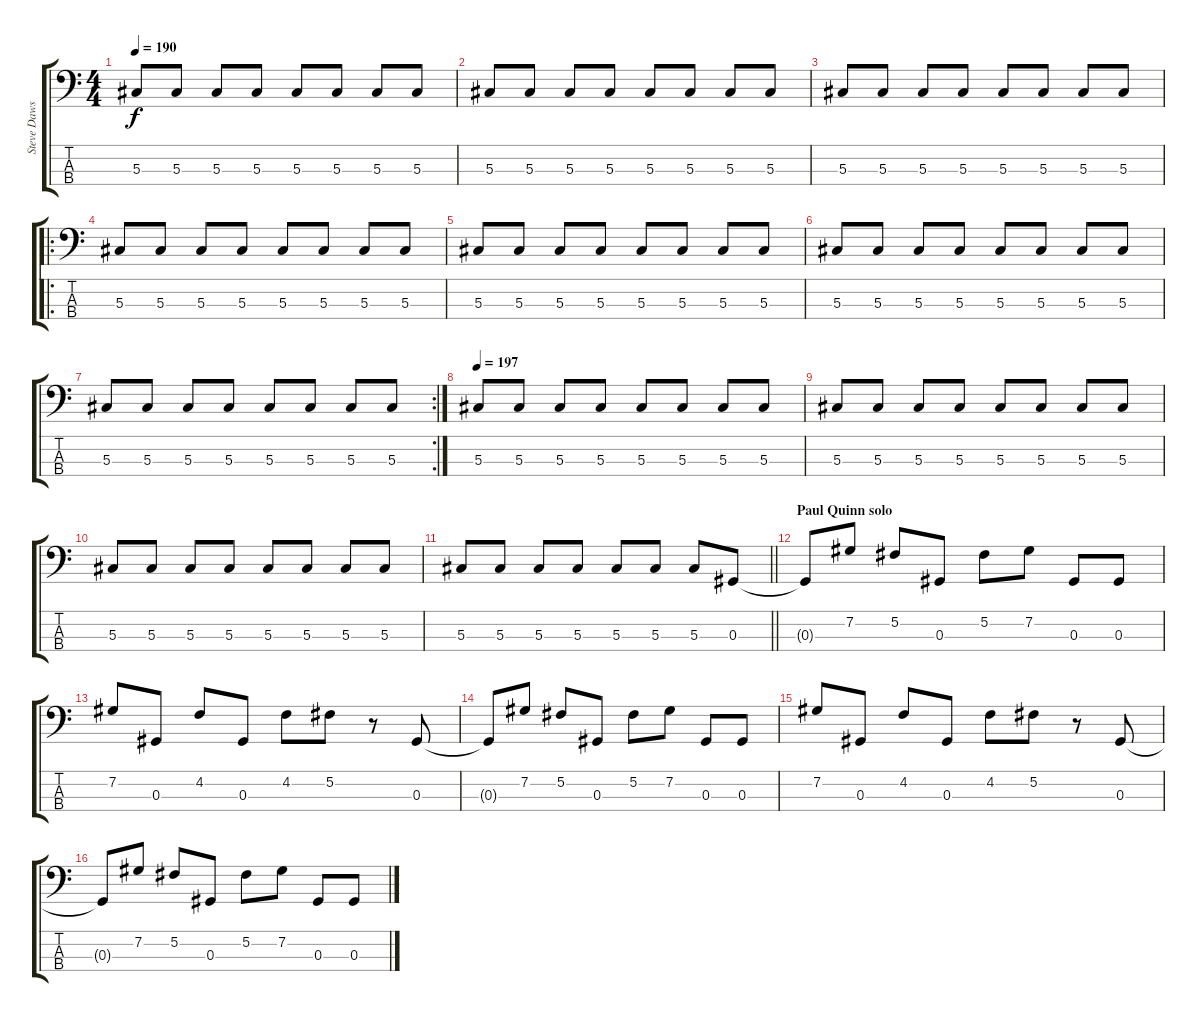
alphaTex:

\track ("Steve Dawson" "Steve Daws") {instrument electricbassfinger}
\staff {score tabs}
\tuning (Gb2 Db2 Ab1 Eb1) {hide}
\ts (4 4)
\tempo 190
\clef f4
\ks c
5.3.8{dy f} 5.3.8 5.3.8 5.3.8 5.3.8 5.3.8 5.3.8 5.3.8 |
5.3.8 5.3.8 5.3.8 5.3.8 5.3.8 5.3.8 5.3.8 5.3.8 |
5.3.8 5.3.8 5.3.8 5.3.8 5.3.8 5.3.8 5.3.8 5.3.8 |
\ro
5.3.8 5.3.8 5.3.8 5.3.8 5.3.8 5.3.8 5.3.8 5.3.8 |
5.3.8 5.3.8 5.3.8 5.3.8 5.3.8 5.3.8 5.3.8 5.3.8 |
5.3.8 5.3.8 5.3.8 5.3.8 5.3.8 5.3.8 5.3.8 5.3.8 |
\rc 2
5.3.8 5.3.8 5.3.8 5.3.8 5.3.8 5.3.8 5.3.8 5.3.8 |
\tempo 197
5.3.8 5.3.8 5.3.8 5.3.8 5.3.8 5.3.8 5.3.8 5.3.8 |
5.3.8 5.3.8 5.3.8 5.3.8 5.3.8 5.3.8 5.3.8 5.3.8 |
5.3.8 5.3.8 5.3.8 5.3.8 5.3.8 5.3.8 5.3.8 5.3.8 |
\barLineRight lightlight
5.3.8 5.3.8 5.3.8 5.3.8 5.3.8 5.3.8 5.3.8 0.3.8 |
\section ("" "Paul Quinn solo")
0.3{t}.8 7.2.8 5.2.8 0.3.8 5.2.8 7.2.8 0.3.8 0.3.8 |
7.2.8 0.3.8 4.2.8 0.3.8 4.2.8 5.2.8 r.8 0.3.8 |
0.3{t}.8 7.2.8 5.2.8 0.3.8 5.2.8 7.2.8 0.3.8 0.3.8 |
7.2.8 0.3.8 4.2.8 0.3.8 4.2.8 5.2.8 r.8 0.3.8 |
0.3{t}.8 7.2.8 5.2.8 0.3.8 5.2.8 7.2.8 0.3.8 0.3.8
